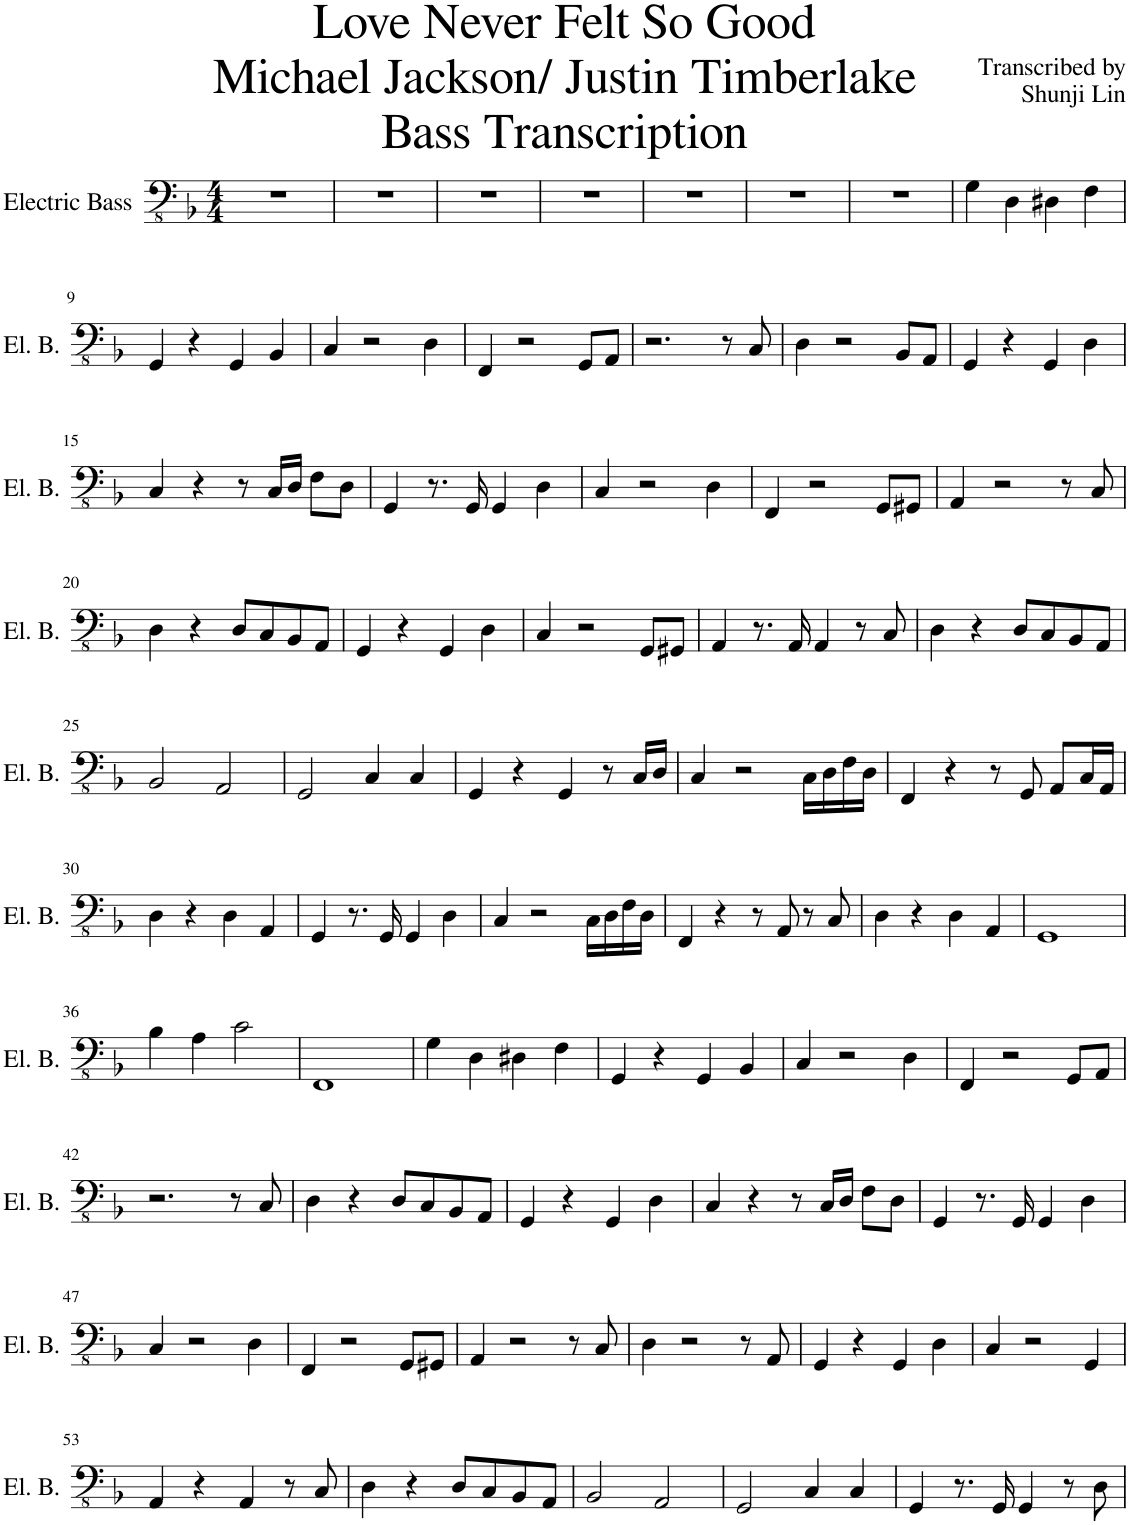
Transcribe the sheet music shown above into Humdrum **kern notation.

**kern
*part1
*staff1
*I"Electric Bass
*I'El. B.
*clefFv4
*k[b-]
*M4/4
=1
1r
=2
1r
=3
1r
=4
1r
=5
1r
=6
1r
=7
1r
=8
4GG\
4DD\
4DD#X\
4FF\
!!LO:LB:g=z
=9
4GGG/
4r
4GGG/
4BBB-/
=10
4CC/
2r
4DD\
=11
4FFF/
2r
8GGG/L
8AAA/J
=12
2.r
8r
8CC/
=13
4DD\
2r
8BBB-/L
8AAA/J
=14
4GGG/
4r
4GGG/
4DD\
!!LO:LB:g=z
=15
4CC/
4r
8r
16CC/LL
16DD/JJ
8FF\L
8DD\J
=16
4GGG/
8.r
16GGG/
4GGG/
4DD\
=17
4CC/
2r
4DD\
=18
4FFF/
2r
8GGG/L
8GGG#X/J
=19
4AAA/
2r
8r
8CC/
!!LO:LB:g=z
=20
4DD\
4r
8DD/L
8CC/
8BBB-/
8AAA/J
=21
4GGG/
4r
4GGG/
4DD\
=22
4CC/
2r
8GGG/L
8GGG#X/J
=23
4AAA/
8.r
16AAA/
4AAA/
8r
8CC/
=24
4DD\
4r
8DD/L
8CC/
8BBB-/
8AAA/J
!!LO:LB:g=z
=25
2BBB-/
2AAA/
=26
2GGG/
4CC/
4CC/
=27
4GGG/
4r
4GGG/
8r
16CC/LL
16DD/JJ
=28
4CC/
2r
16CC\LL
16DD\
16FF\
16DD\JJ
=29
4FFF/
4r
8r
8GGG/
8AAA/L
16CC/L
16AAA/JJ
!!LO:LB:g=z
=30
4DD\
4r
4DD\
4AAA/
=31
4GGG/
8.r
16GGG/
4GGG/
4DD\
=32
4CC/
2r
16CC\LL
16DD\
16FF\
16DD\JJ
=33
4FFF/
4r
8r
8AAA/
8r
8CC/
=34
4DD\
4r
4DD\
4AAA/
=35
1GGG
!!LO:LB:g=z
=36
4BB-\
4AA\
2C\
=37
1FFF
=38
4GG\
4DD\
4DD#X\
4FF\
=39
4GGG/
4r
4GGG/
4BBB-/
=40
4CC/
2r
4DD\
=41
4FFF/
2r
8GGG/L
8AAA/J
!!LO:LB:g=z
=42
2.r
8r
8CC/
=43
4DD\
4r
8DD/L
8CC/
8BBB-/
8AAA/J
=44
4GGG/
4r
4GGG/
4DD\
=45
4CC/
4r
8r
16CC/LL
16DD/JJ
8FF\L
8DD\J
=46
4GGG/
8.r
16GGG/
4GGG/
4DD\
!!LO:LB:g=z
=47
4CC/
2r
4DD\
=48
4FFF/
2r
8GGG/L
8GGG#X/J
=49
4AAA/
2r
8r
8CC/
=50
4DD\
2r
8r
8AAA/
=51
4GGG/
4r
4GGG/
4DD\
=52
4CC/
2r
4GGG/
!!LO:LB:g=z
=53
4AAA/
4r
4AAA/
8r
8CC/
=54
4DD\
4r
8DD/L
8CC/
8BBB-/
8AAA/J
=55
2BBB-/
2AAA/
=56
2GGG/
4CC/
4CC/
=57
4GGG/
8.r
16GGG/
4GGG/
8r
8DD\
=
*-
